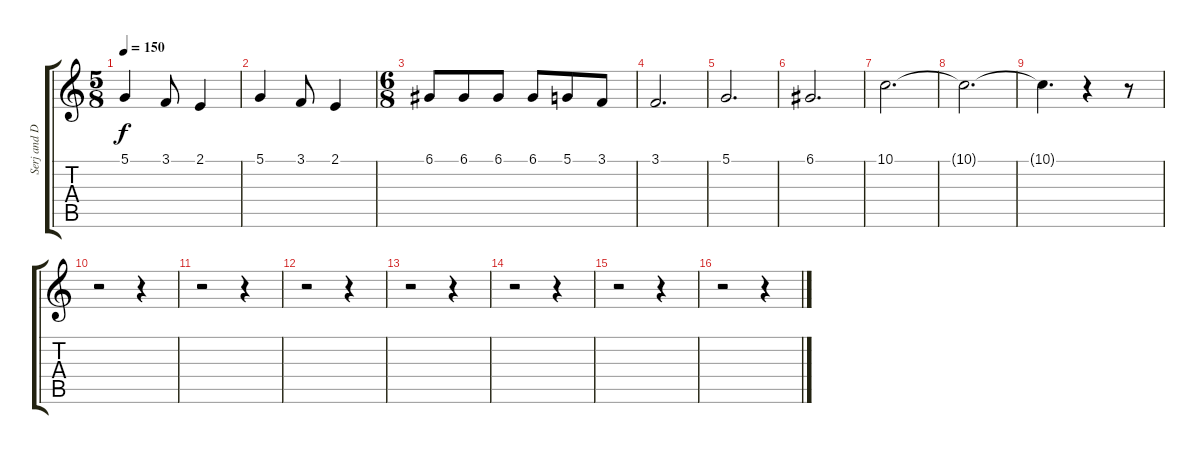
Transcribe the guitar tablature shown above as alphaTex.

\track ("Serj and Daron" "Serj and D") {instrument synthvoice}
\staff {score tabs}
\tuning (D4 A3 F3 C3 G2 C2) {hide}
\ts (5 8)
\tempo 150
\clef g2
\ks c
5.1.4{dy f} 3.1.8 2.1.4 |
5.1.4 3.1.8 2.1.4 |
\ts (6 8)
6.1.8 6.1.8 6.1.8 6.1.8 5.1.8 3.1.8 |
3.1.2{d} |
5.1.2{d} |
6.1.2{d} |
10.1.2{d} |
10.1{t}.2{d} |
10.1{t}.4{d} r.4 r.8 |
r.2 r.4 |
r.2 r.4 |
r.2 r.4 |
r.2 r.4 |
r.2 r.4 |
r.2 r.4 |
r.2 r.4
